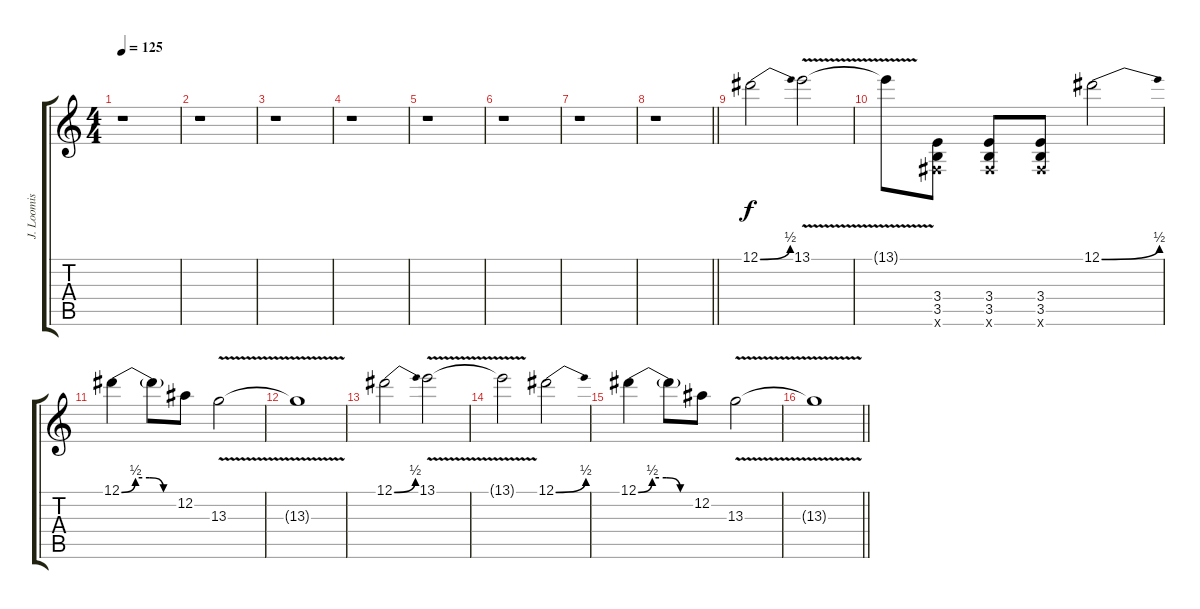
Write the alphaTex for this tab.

\track ("J. Loomis (Rhythm)" "J. Loomis ") {instrument distortionguitar}
\staff {score tabs}
\tuning (Eb4 Bb3 Gb3 Db3 Ab2 Eb2) {hide}
\ts (4 4)
\tempo 125
\clef g2
\ks c
r.1{dy f} |
r.1 |
r.1 |
r.1 |
r.1 |
r.1 |
r.1 |
\barLineRight lightlight
r.1 |
\section ("" "")
12.1{be (bend 0 0 60 2)}.2 13.1{v}.2 |
13.1{t}.8 (3.4 3.5 3.6{x}).8 (3.4 3.5 3.6{x}).8 (3.4 3.5 3.6{x}).8 12.1{be (bend 0 0 60 2)}.2 |
12.1{be (custom 0 0 15 2 30 2 45 0 60 0)}.4 12.1{t}.8 12.2.8 13.3{v}.2 |
13.3{t}.1 |
12.1{be (bend 0 0 60 2)}.2 13.1{v}.2 |
13.1{t}.2 12.1{be (bend 0 0 60 2)}.2 |
12.1{be (custom 0 0 15 2 30 2 45 0 60 0)}.4 12.1{t}.8 12.2.8 13.3{v}.2 |
\barLineRight lightlight
13.3{t}.1
